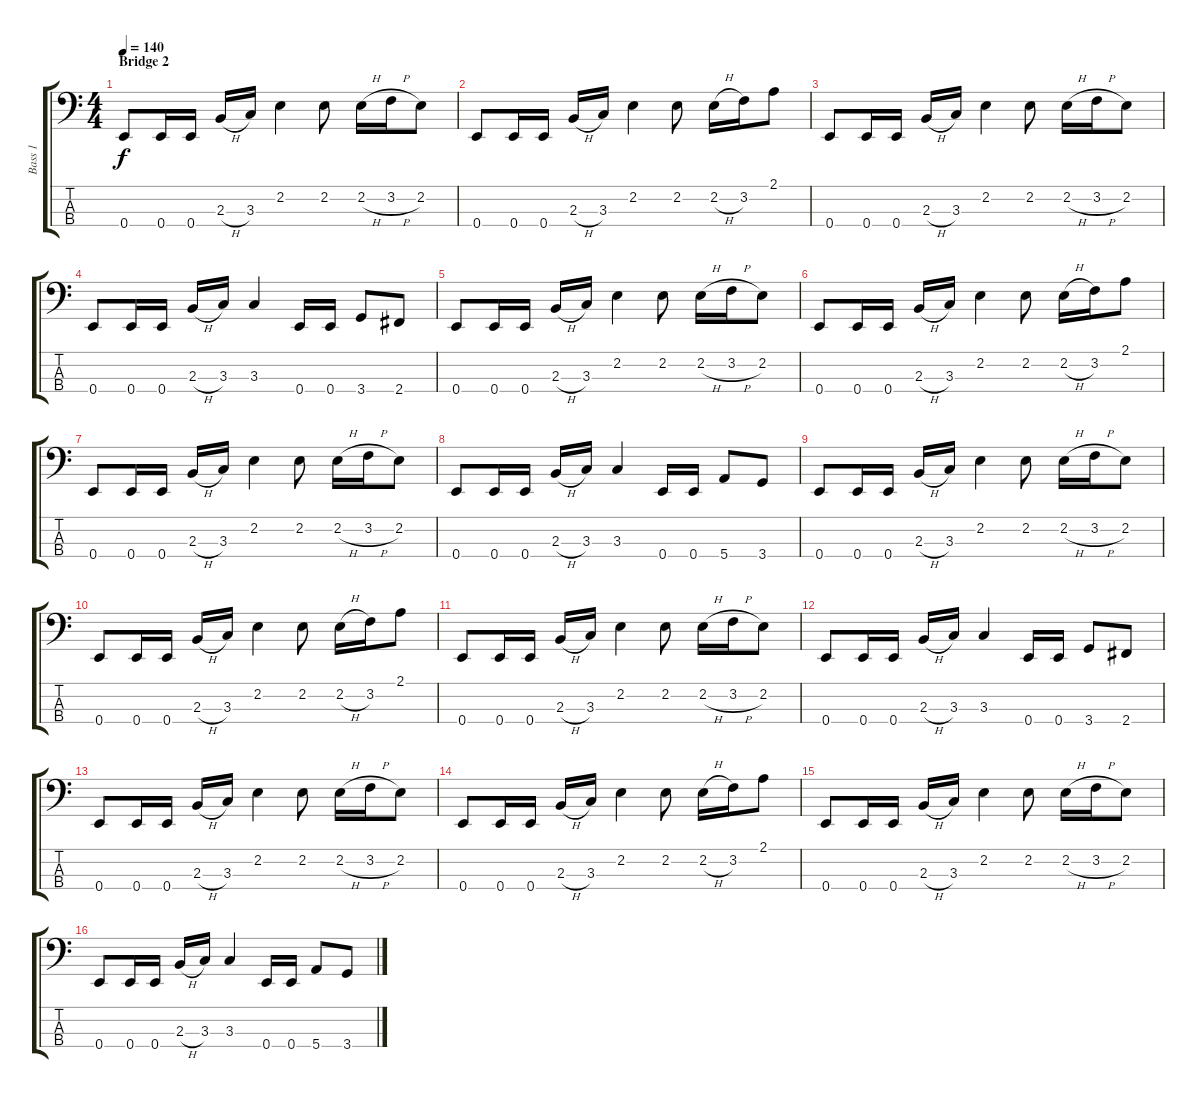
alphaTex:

\track ("Bass 1" "Bass 1") {instrument electricbasspick}
\staff {score tabs}
\tuning (G2 D2 A1 E1) {hide}
\ts (4 4)
\section ("" "Bridge 2")
\tempo 140
\clef f4
\ks c
0.4.8{dy f} 0.4.16 0.4.16 2.3{h}.16 3.3.16 2.2.4 2.2.8 2.2{h}.16 3.2{h}.16 2.2.8 |
0.4.8 0.4.16 0.4.16 2.3{h}.16 3.3.16 2.2.4 2.2.8 2.2{h}.16 3.2.16 2.1.8 |
0.4.8 0.4.16 0.4.16 2.3{h}.16 3.3.16 2.2.4 2.2.8 2.2{h}.16 3.2{h}.16 2.2.8 |
0.4.8 0.4.16 0.4.16 2.3{h}.16 3.3.16 3.3.4 0.4.16 0.4.16 3.4.8 2.4.8 |
0.4.8 0.4.16 0.4.16 2.3{h}.16 3.3.16 2.2.4 2.2.8 2.2{h}.16 3.2{h}.16 2.2.8 |
0.4.8 0.4.16 0.4.16 2.3{h}.16 3.3.16 2.2.4 2.2.8 2.2{h}.16 3.2.16 2.1.8 |
0.4.8 0.4.16 0.4.16 2.3{h}.16 3.3.16 2.2.4 2.2.8 2.2{h}.16 3.2{h}.16 2.2.8 |
0.4.8 0.4.16 0.4.16 2.3{h}.16 3.3.16 3.3.4 0.4.16 0.4.16 5.4.8 3.4.8 |
0.4.8 0.4.16 0.4.16 2.3{h}.16 3.3.16 2.2.4 2.2.8 2.2{h}.16 3.2{h}.16 2.2.8 |
0.4.8 0.4.16 0.4.16 2.3{h}.16 3.3.16 2.2.4 2.2.8 2.2{h}.16 3.2.16 2.1.8 |
0.4.8 0.4.16 0.4.16 2.3{h}.16 3.3.16 2.2.4 2.2.8 2.2{h}.16 3.2{h}.16 2.2.8 |
0.4.8 0.4.16 0.4.16 2.3{h}.16 3.3.16 3.3.4 0.4.16 0.4.16 3.4.8 2.4.8 |
0.4.8 0.4.16 0.4.16 2.3{h}.16 3.3.16 2.2.4 2.2.8 2.2{h}.16 3.2{h}.16 2.2.8 |
0.4.8 0.4.16 0.4.16 2.3{h}.16 3.3.16 2.2.4 2.2.8 2.2{h}.16 3.2.16 2.1.8 |
0.4.8 0.4.16 0.4.16 2.3{h}.16 3.3.16 2.2.4 2.2.8 2.2{h}.16 3.2{h}.16 2.2.8 |
0.4.8 0.4.16 0.4.16 2.3{h}.16 3.3.16 3.3.4 0.4.16 0.4.16 5.4.8 3.4.8
